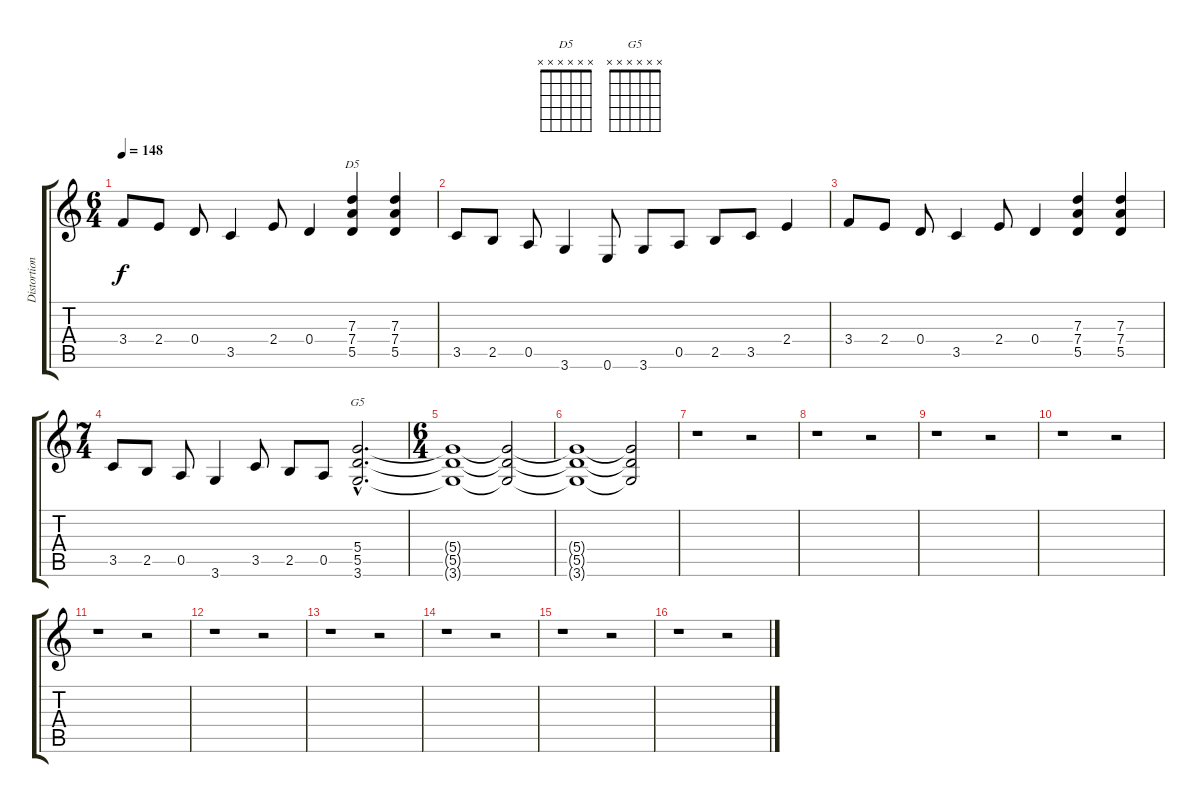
\track ("Distortion Guitar" "Distortion") {instrument distortionguitar}
\staff {score tabs}
\tuning (E4 B3 G3 D3 A2 E2) {hide}
\chord ("D5" x x x x x x)
\chord ("G5" x x x x x x)
\ts (6 4)
\tempo 148
\clef g2
\ks c
3.4.8{dy f} 2.4.8 0.4.8 3.5.4 2.4.8 0.4.4 (7.3 7.4 5.5).4{ch "D5"} (7.3 7.4 5.5).4 |
3.5.8 2.5.8 0.5.8 3.6.4 0.6.8 3.6.8 0.5.8 2.5.8 3.5.8 2.4.4 |
3.4.8 2.4.8 0.4.8 3.5.4 2.4.8 0.4.4 (7.3 7.4 5.5).4 (7.3 7.4 5.5).4 |
\ts (7 4)
3.5.8 2.5.8 0.5.8 3.6.4 3.5.8 2.5.8 0.5.8 (5.4{hac} 5.5{hac} 3.6{hac}).2{d ch "G5"} |
\ts (6 4)
(5.4{t} 5.5{t} 3.6{t}).1 (5.4{t} 5.5{t} 3.6{t}).2 |
(5.4{t} 5.5{t} 3.6{t}).1 (5.4{t} 5.5{t} 3.6{t}).2 |
r.1 r.2 |
r.1 r.2 |
r.1 r.2 |
r.1 r.2 |
r.1 r.2 |
r.1 r.2 |
r.1 r.2 |
r.1 r.2 |
r.1 r.2 |
r.1 r.2
